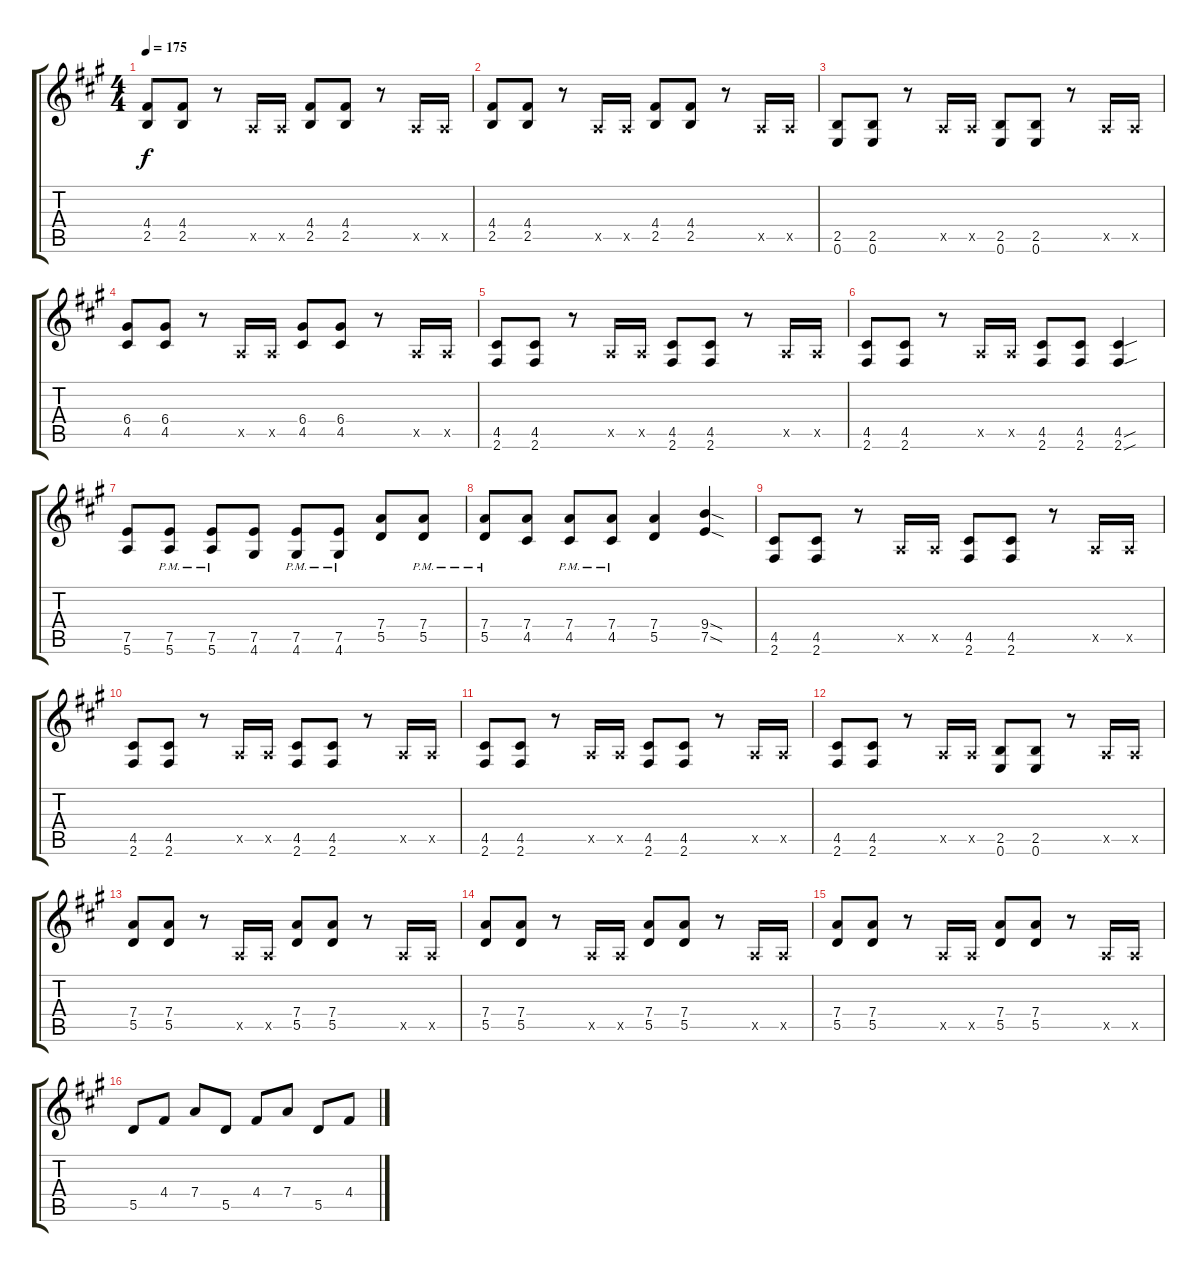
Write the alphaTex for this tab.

\track "" {instrument distortionguitar}
\staff {score tabs}
\tuning (E4 B3 G3 D3 A2 E2) {hide}
\ts (4 4)
\tempo 175
\clef g2
\ks a
(4.4 2.5).8{dy f} (4.4 2.5).8 r.8 0.5{x}.16 0.5{x}.16 (4.4 2.5).8 (4.4 2.5).8 r.8 0.5{x}.16 0.5{x}.16 |
(4.4 2.5).8 (4.4 2.5).8 r.8 0.5{x}.16 0.5{x}.16 (4.4 2.5).8 (4.4 2.5).8 r.8 0.5{x}.16 0.5{x}.16 |
(2.5 0.6).8 (2.5 0.6).8 r.8 0.5{x}.16 0.5{x}.16 (2.5 0.6).8 (2.5 0.6).8 r.8 0.5{x}.16 0.5{x}.16 |
(6.4 4.5).8 (6.4 4.5).8 r.8 0.5{x}.16 0.5{x}.16 (6.4 4.5).8 (6.4 4.5).8 r.8 0.5{x}.16 0.5{x}.16 |
(4.5 2.6).8 (4.5 2.6).8 r.8 0.5{x}.16 0.5{x}.16 (4.5 2.6).8 (4.5 2.6).8 r.8 0.5{x}.16 0.5{x}.16 |
(4.5 2.6).8 (4.5 2.6).8 r.8 0.5{x}.16 0.5{x}.16 (4.5 2.6).8 (4.5 2.6).8 (4.5{sou} 2.6{sou}).4 |
(7.5 5.6).8 (7.5{pm} 5.6{pm}).8 (7.5{pm} 5.6{pm}).8 (7.5 4.6).8 (7.5{pm} 4.6{pm}).8 (7.5{pm} 4.6{pm}).8 (7.4 5.5).8 (7.4{pm} 5.5{pm}).8 |
(7.4{pm} 5.5{pm}).8 (7.4 4.5).8 (7.4{pm} 4.5{pm}).8 (7.4{pm} 4.5{pm}).8 (7.4 5.5).4 (9.4{sod} 7.5{sod}).4 |
(4.5 2.6).8 (4.5 2.6).8 r.8 0.5{x}.16 0.5{x}.16 (4.5 2.6).8 (4.5 2.6).8 r.8 0.5{x}.16 0.5{x}.16 |
(4.5 2.6).8 (4.5 2.6).8 r.8 0.5{x}.16 0.5{x}.16 (4.5 2.6).8 (4.5 2.6).8 r.8 0.5{x}.16 0.5{x}.16 |
(4.5 2.6).8 (4.5 2.6).8 r.8 0.5{x}.16 0.5{x}.16 (4.5 2.6).8 (4.5 2.6).8 r.8 0.5{x}.16 0.5{x}.16 |
(4.5 2.6).8 (4.5 2.6).8 r.8 0.5{x}.16 0.5{x}.16 (2.5 0.6).8 (2.5 0.6).8 r.8 0.5{x}.16 0.5{x}.16 |
(7.4 5.5).8 (7.4 5.5).8 r.8 0.5{x}.16 0.5{x}.16 (7.4 5.5).8 (7.4 5.5).8 r.8 0.5{x}.16 0.5{x}.16 |
(7.4 5.5).8 (7.4 5.5).8 r.8 0.5{x}.16 0.5{x}.16 (7.4 5.5).8 (7.4 5.5).8 r.8 0.5{x}.16 0.5{x}.16 |
(7.4 5.5).8 (7.4 5.5).8 r.8 0.5{x}.16 0.5{x}.16 (7.4 5.5).8 (7.4 5.5).8 r.8 0.5{x}.16 0.5{x}.16 |
5.5.8 4.4.8 7.4.8 5.5.8 4.4.8 7.4.8 5.5.8 4.4.8
